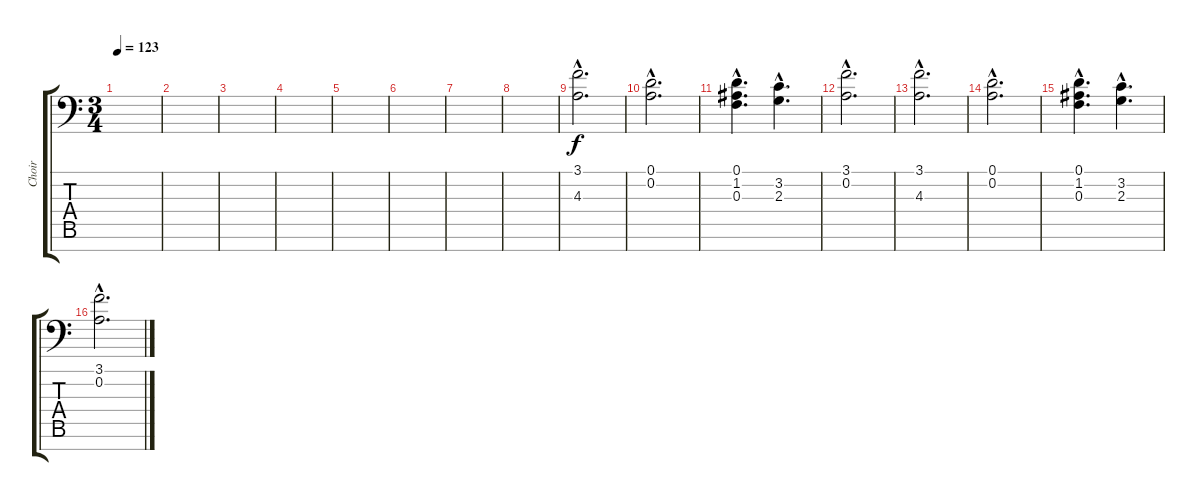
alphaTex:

\track ("Choir" "Choir") {instrument pad4choir}
\staff {score tabs}
\tuning (D4 A3 F3 C3 G2 D2 A1) {hide}
\ts (3 4)
\tempo 123
\clef f4
\ks c
|
|
|
|
|
|
|
|
(3.1{hac} 4.3{hac}).2{d} |
(0.1{hac} 0.2{hac}).2{d} |
(0.1{hac} 1.2{hac} 0.3{hac}).4{d} (3.2{hac} 2.3{hac}).4{d} |
(3.1{hac} 0.2{hac}).2{d} |
(3.1{hac} 4.3{hac}).2{d} |
(0.1{hac} 0.2{hac}).2{d} |
(0.1{hac} 1.2{hac} 0.3{hac}).4{d} (3.2{hac} 2.3{hac}).4{d} |
(3.1{hac} 0.2{hac}).2{d}
